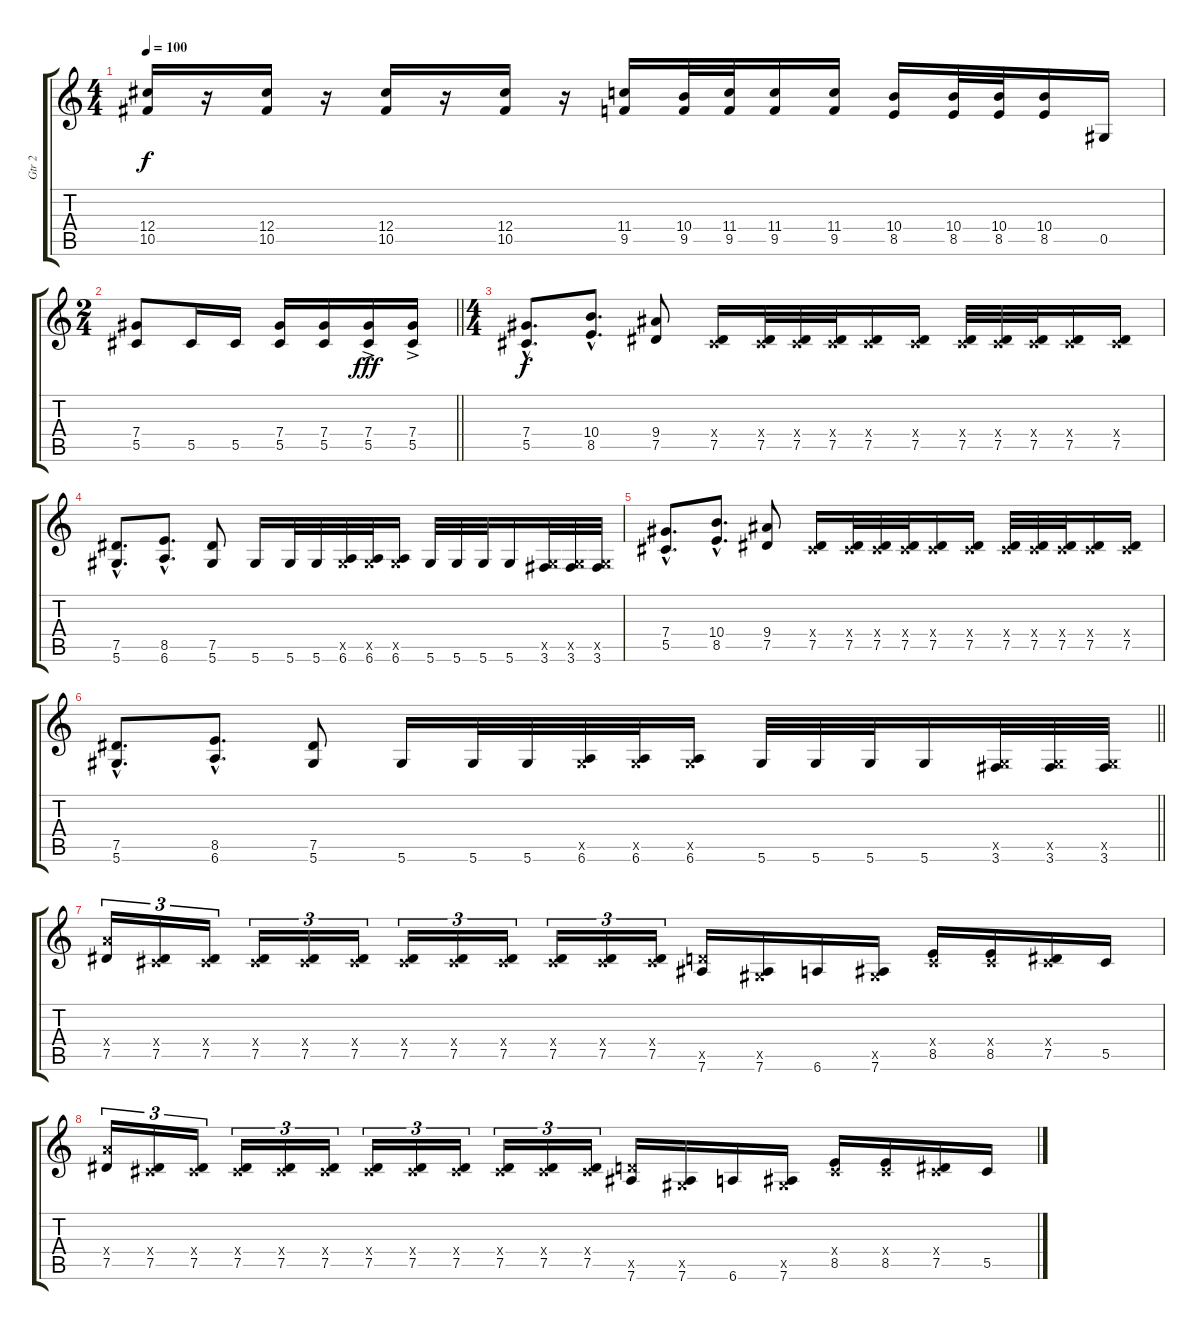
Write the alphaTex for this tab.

\track ("Gtr 2     (Hernan)" "Gtr 2     ") {instrument overdrivenguitar}
\staff {score tabs}
\tuning (Eb4 Bb3 Gb3 Db3 Ab2 Eb2) {hide}
\ts (4 4)
\tempo 100
\clef g2
\ks c
(12.4 10.5).16{dy f} r.16 (12.4 10.5).16 r.16 (12.4 10.5).16 r.16 (12.4 10.5).16 r.16 (11.4 9.5).16 (10.4 9.5).32 (11.4 9.5).32 (11.4 9.5).16 (11.4 9.5).16 (10.4 8.5).16 (10.4 8.5).32 (10.4 8.5).32 (10.4 8.5).16 0.5.16 |
\ts (2 4)
\barLineRight lightlight
(7.4 5.5).8 5.5.16 5.5.16 (7.4 5.5).16 (7.4 5.5).16 (7.4{ac} 5.5{ac}).16{dy fff} (7.4{ac} 5.5{ac}).16 |
\ts (4 4)
(7.4{hac} 5.5{hac}).8{d dy f} (10.4{hac} 8.5{hac}).8{d} (9.4 7.5).8 (0.4{x} 7.5).16 (0.4{x} 7.5).32 (0.4{x} 7.5).32 (0.4{x} 7.5).32 (0.4{x} 7.5).16 (0.4{x} 7.5).16 (0.4{x} 7.5).32 (0.4{x} 7.5).32 (0.4{x} 7.5).32 (0.4{x} 7.5).16 (0.4{x} 7.5).16 |
(7.5{hac} 5.6{hac}).8{d} (8.5{hac} 6.6{hac}).8{d} (7.5 5.6).8 5.6.16 5.6.32 5.6.32 (0.5{x} 6.6).32 (0.5{x} 6.6).32 (0.5{x} 6.6).16 5.6.32 5.6.32 5.6.32 5.6.16 (0.5{x} 3.6).32 (0.5{x} 3.6).32 (0.5{x} 3.6).32 |
(7.4{hac} 5.5{hac}).8{d} (10.4{hac} 8.5{hac}).8{d} (9.4 7.5).8 (0.4{x} 7.5).16 (0.4{x} 7.5).32 (0.4{x} 7.5).32 (0.4{x} 7.5).32 (0.4{x} 7.5).16 (0.4{x} 7.5).16 (0.4{x} 7.5).32 (0.4{x} 7.5).32 (0.4{x} 7.5).32 (0.4{x} 7.5).16 (0.4{x} 7.5).16 |
\barLineRight lightlight
(7.5{hac} 5.6{hac}).8{d} (8.5{hac} 6.6{hac}).8{d} (7.5 5.6).8 5.6.16 5.6.32 5.6.32 (0.5{x} 6.6).32 (0.5{x} 6.6).32 (0.5{x} 6.6).16 5.6.32 5.6.32 5.6.32 5.6.16 (0.5{x} 3.6).32 (0.5{x} 3.6).32 (0.5{x} 3.6).32 |
(8.4{x} 7.5).16{tu (3 2)} (0.4{x} 7.5).16{tu (3 2)} (0.4{x} 7.5).16{tu (3 2)} (0.4{x} 7.5).16{tu (3 2)} (0.4{x} 7.5).16{tu (3 2)} (0.4{x} 7.5).16{tu (3 2)} (0.4{x} 7.5).16{tu (3 2)} (0.4{x} 7.5).16{tu (3 2)} (0.4{x} 7.5).16{tu (3 2)} (0.4{x} 7.5).16{tu (3 2)} (0.4{x} 7.5).16{tu (3 2)} (0.4{x} 7.5).16{tu (3 2)} (6.5{x} 7.6).16 (0.5{x} 7.6).16 6.6.16 (0.5{x} 7.6).16 (0.4{x} 8.5).16 (0.4{x} 8.5).16 (0.4{x} 7.5).16 5.5.16 |
(8.4{x} 7.5).16{tu (3 2)} (0.4{x} 7.5).16{tu (3 2)} (0.4{x} 7.5).16{tu (3 2)} (0.4{x} 7.5).16{tu (3 2)} (0.4{x} 7.5).16{tu (3 2)} (0.4{x} 7.5).16{tu (3 2)} (0.4{x} 7.5).16{tu (3 2)} (0.4{x} 7.5).16{tu (3 2)} (0.4{x} 7.5).16{tu (3 2)} (0.4{x} 7.5).16{tu (3 2)} (0.4{x} 7.5).16{tu (3 2)} (0.4{x} 7.5).16{tu (3 2)} (6.5{x} 7.6).16 (0.5{x} 7.6).16 6.6.16 (0.5{x} 7.6).16 (0.4{x} 8.5).16 (0.4{x} 8.5).16 (0.4{x} 7.5).16 5.5.16
